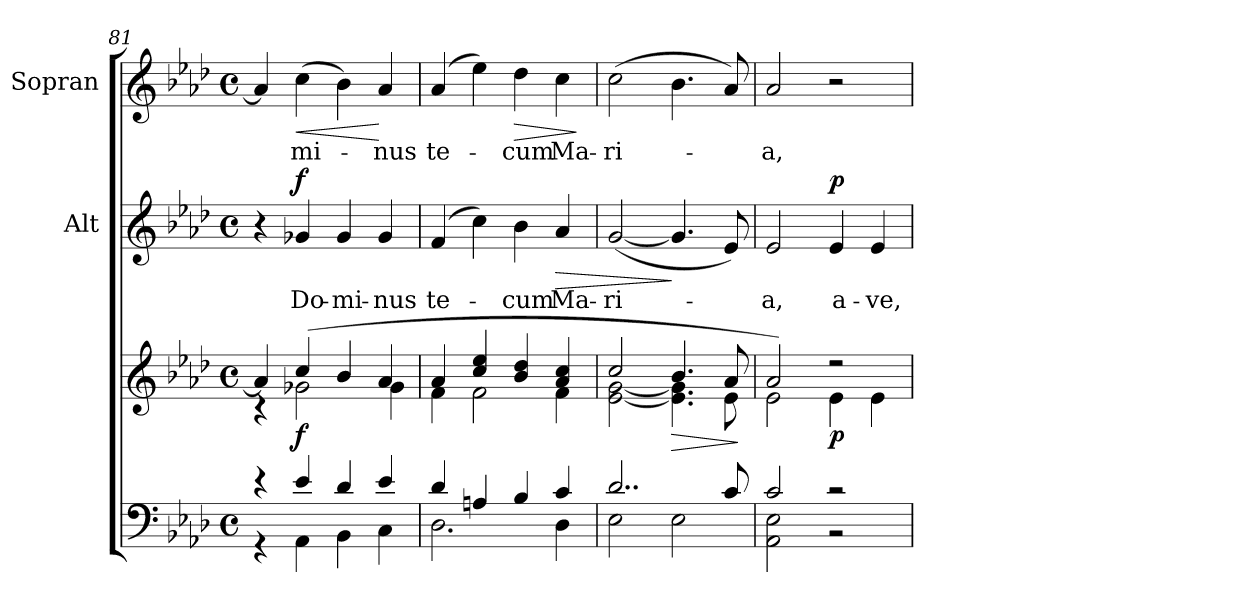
**kern	**kern	**dynam	**kern	**text	**dynam	**kern	**text	**dynam
*part3	*part3	*part3	*part2	*part2	*part2	*part1	*part1	*part1
*staff4	*staff3	*staff3/4	*staff2	*staff2	*staff2	*staff1	*staff1	*staff1
*	*	*	*I"Alt	*	*	*I"Sopran	*	*
*	*	*	*I'A.	*	*	*I'S.	*	*
*clefF4	*clefG2	*	*clefG2	*	*	*clefG2	*	*
*k[b-e-a-d-]	*k[b-e-a-d-]	*	*k[b-e-a-d-]	*	*	*k[b-e-a-d-]	*	*
*A-:	*A-:	*	*A-:	*	*	*A-:	*	*
*M4/4	*M4/4	*	*M4/4	*	*	*M4/4	*	*
*met(c)	*met(c)	*	*met(c)	*	*	*met(c)	*	*
=81	=81	=81	=81	=81	=81	=81	=81	=81
*^	*^	*	*	*	*	*	*	*
4r	4r	4a-/]	4rc	.	4r	.	.	4a-/]	.	.
!	!	!	!	!LO:DY:b	!	!LO:LY:b	!LO:DY:a	!	!LO:LY:b	!LO:HP:b
4e-/	4AA-\	(4cc/	2g-X\	f	4g-X/	Do-	f	(>4cc\	-mi-	<
!	!	!	!	!	!	!LO:LY:b	!	!	!	!
4d-/	4BB-\	4b-/	.	.	4g-/	-mi-	.	4b-\)	.	.
!	!	!	!	!	!	!LO:LY:b	!	!	!LO:LY:b	!
4e-/	4C\	4a-/	4g-\	.	4g-/	-nus	.	4a-/	-nus	[
=82	=82	=82	=82	=82	=82	=82	=82	=82	=82	=82
!	!	!	!	!	!	!LO:LY:b	!	!	!LO:LY:b	!
4d-/	2.D-\	4a-/	4f\	.	(4f/	te-	.	(4a-/	te-	.
4An/	.	4cc/ 4ee-/	2f\	.	4cc\)	.	.	4ee-\)	.	.
!	!	!	!	!	!	!LO:LY:b	!	!	!LO:LY:b	!LO:HP:b
4B-/	.	4b-/ 4dd-/	.	.	4b-\	-cum	.	4dd-\	-cum	>
!	!	!	!	!	!	!LO:LY:b	!LO:HP:b	!	!LO:LY:b	!
4c/	4D-\	4a-/ 4cc/	4f\	.	4a-/	Ma-	>	4cc\	Ma-	.
*v	*v	*	*	*	*	*	*	*	*	*
*	*v	*v	*	*	*	*	*	*	*
.	.	.	.	.	.	.	.	]
!!LO:PB:g=z
=83	=83	=83	=83	=83	=83	=83	=83	=83
*^	*^	*	*	*	*	*	*	*
!	!	!	!	!	!	!LO:LY:b	!	!	!LO:LY:b	!
2..d-/	2E-\	2cc/	[<2e-\ [<2g\	.	(<[2g/	-ri-	.	(>2cc\	-ri-	.
!	!	!	!	!LO:HP:b	!	!	!	!	!	!
.	2E-\	4.b-/	4.e-\] 4.g\]	>	4.g/]	.	]	4.b-\	.	.
8c/	.	8a-/	8e-\	.	8e-/)	.	.	8a-/)	.	.
*v	*v	*	*	*	*	*	*	*	*	*
*	*v	*v	*	*	*	*	*	*	*
.	.	]	.	.	.	.	.	.
=84	=84	=84	=84	=84	=84	=84	=84	=84
*^	*^	*	*	*	*	*	*	*
!	!	!	!	!	!	!LO:LY:b	!	!	!LO:LY:b	!
2c/	2AA-\ 2E-\	2a-/)	2e-\	.	2e-/	-a,	.	2a-/	-a,	.
!	!	!	!	!LO:DY:b	!	!LO:LY:b	!LO:DY:a	!	!	!
2r	2r	2r	4e-\	p	4e-/	a-	p	2r	.	.
!	!	!	!	!	!	!LO:LY:b	!	!	!	!
.	.	.	4e-\	.	4e-/	-ve,	.	.	.	.
*v	*v	*	*	*	*	*	*	*	*	*
*	*v	*v	*	*	*	*	*	*	*
=	=	=	=	=	=	=	=	=
*-	*-	*-	*-	*-	*-	*-	*-	*-
